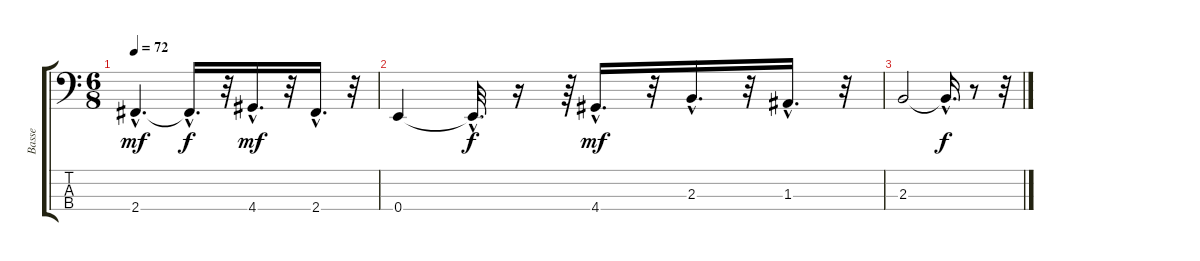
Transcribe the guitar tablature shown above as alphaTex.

\track ("Basse" "Basse") {instrument acousticbass}
\staff {score tabs}
\tuning (G2 D2 A1 E1) {hide}
\ts (6 8)
\tempo 72
\clef f4
\ks c
2.4{hac}.4{d dy mf} 2.4{hac t}.16{d dy f} r.32 4.4{hac}.16{d dy mf} r.32 2.4{hac}.16{d} r.32 |
0.4.4 0.4{hac t}.32{d dy f} r.16 r.64 4.4{hac}.16{d dy mf} r.32 2.3{hac}.16{d} r.32 1.3{hac}.16{d} r.32 |
2.3.2 2.3{hac t}.16{d dy f} r.8 r.32
